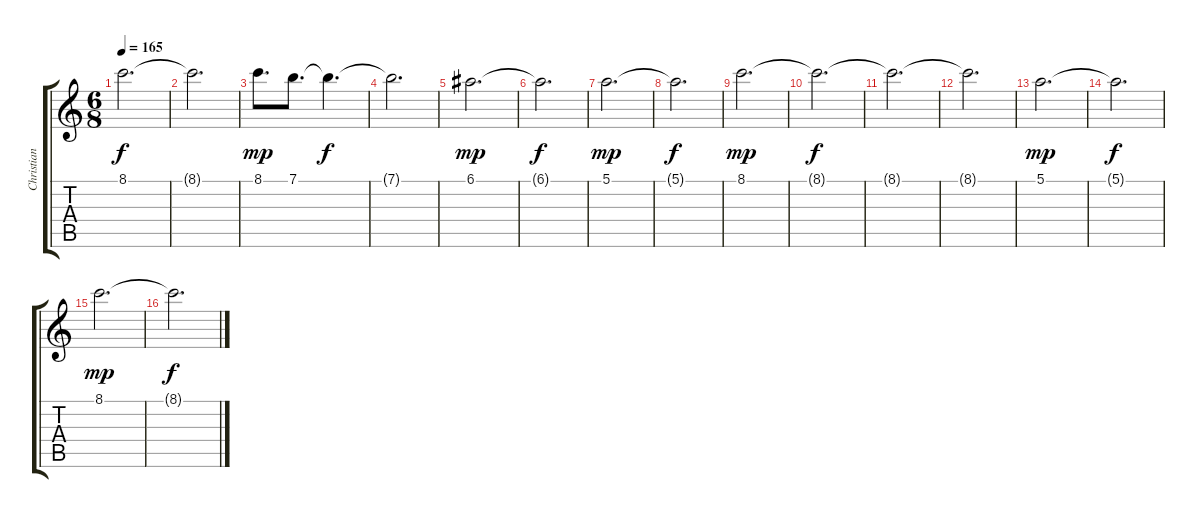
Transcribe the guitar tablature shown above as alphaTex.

\track ("Christian Lorenz" "Christian ") {instrument guitarharmonics}
\staff {score tabs}
\tuning (E4 C4 G3 C3 G2 C2) {hide}
\ts (6 8)
\tempo 165
\clef g2
\ks c
8.1{t}.2{d dy f} |
8.1{t}.2{d} |
8.1.8{d dy mp} 7.1.8{d} 7.1{t}.4{d dy f} |
7.1{t}.2{d} |
6.1.2{d dy mp} |
6.1{t}.2{d dy f} |
5.1.2{d dy mp} |
5.1{t}.2{d dy f} |
8.1.2{d dy mp} |
8.1{t}.2{d dy f} |
8.1{t}.2{d} |
8.1{t}.2{d} |
5.1.2{d dy mp volume 14 instrument stringensemble1} |
5.1{t}.2{d dy f} |
8.1.2{d dy mp} |
8.1{t}.2{d dy f}
